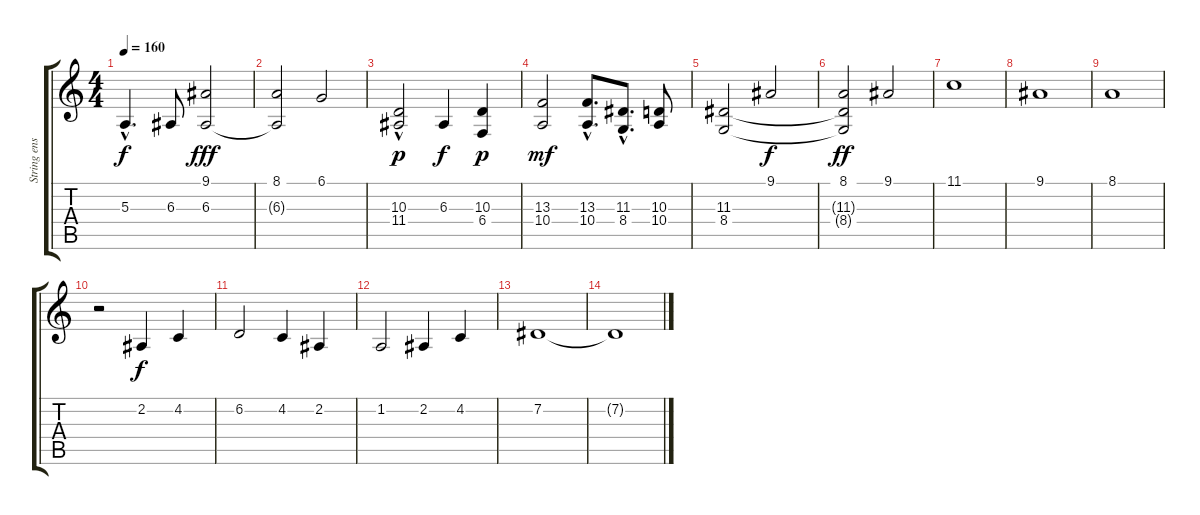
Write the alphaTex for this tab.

\track ("String ensemble" "String ens") {instrument choiraahs}
\staff {score tabs}
\tuning (Db4 Ab3 E3 B2 Gb2 Db2) {hide}
\ts (4 4)
\tempo 160
\clef g2
\ks c
5.3{hac}.4{d dy f} 6.3.8 (9.1 6.3).2{dy fff} |
(8.1 6.3{t}).2 6.1.2 |
(10.3 11.4{hac}).2{dy p} 6.3.4{dy f} (10.3 6.4).4{dy p} |
(13.3 10.4).2{dy mf} (13.3{hac} 10.4{hac}).8{d} (11.3{hac} 8.4{hac}).8{d} (10.3 10.4).8 |
(11.3 8.4).2 9.1.2{dy f} |
(8.1 11.3{t} 8.4{t}).2{dy ff} 9.1.2 |
11.1.1 |
9.1.1 |
8.1.1 |
r.2 2.2.4{dy f} 4.2.4 |
6.2.2 4.2.4 2.2.4 |
1.2.2 2.2.4 4.2.4 |
7.2.1 |
7.2{t}.1
